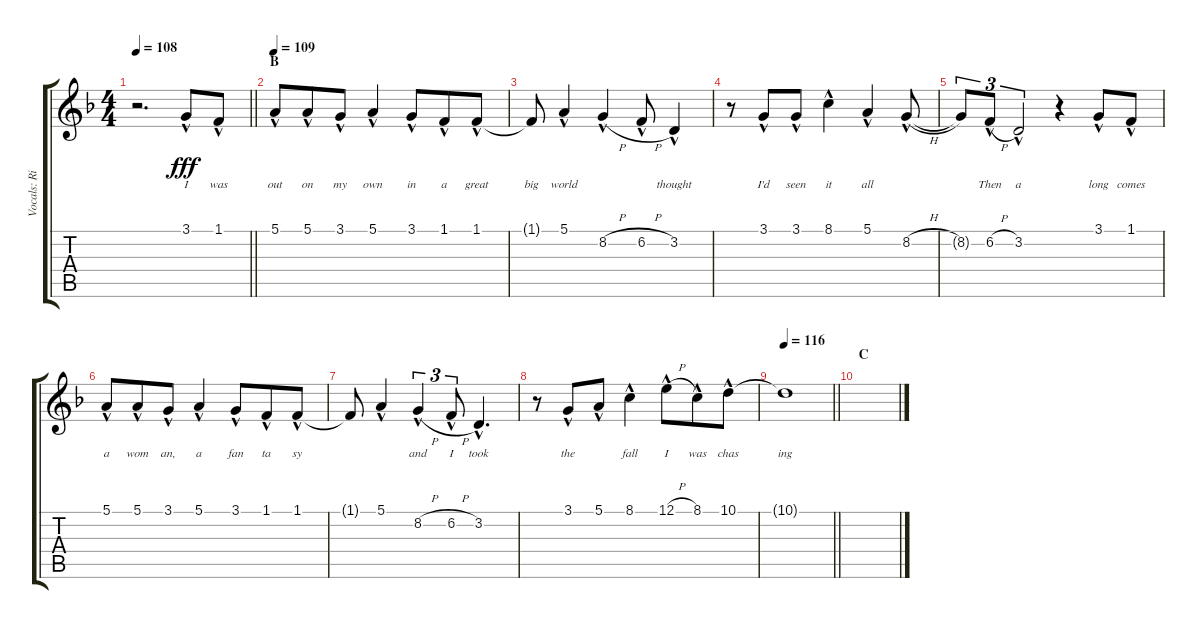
\track ("Vocals: Rik" "Vocals: Ri") {instrument lead2sawtooth}
\staff {score tabs}
\tuning (E4 B3 G3 D3 A2 E2) {hide}
\ts (4 4)
\tempo 108
\clef g2
\barLineRight lightlight
\ks f
r.2{d dy fff} 3.1{hac}.8{lyrics (0 "I") lyrics (1 "") lyrics (2 "") lyrics (3 "") lyrics (4 "")} 1.1{hac}.8{lyrics (0 "was") lyrics (1 "") lyrics (2 "") lyrics (3 "") lyrics (4 "")} |
\section ("" "B")
\tempo 109
5.1{hac}.8{lyrics (0 "out") lyrics (1 "") lyrics (2 "") lyrics (3 "") lyrics (4 "")} 5.1{hac}.8{lyrics (0 "on") lyrics (1 "") lyrics (2 "") lyrics (3 "") lyrics (4 "") beam merge} 3.1{hac}.8{lyrics (0 "my") lyrics (1 "") lyrics (2 "") lyrics (3 "") lyrics (4 "")} 5.1{hac}.4{lyrics (0 "own") lyrics (1 "") lyrics (2 "") lyrics (3 "") lyrics (4 "")} 3.1{hac}.8{lyrics (0 "in") lyrics (1 "") lyrics (2 "") lyrics (3 "") lyrics (4 "") beam merge} 1.1{hac}.8{lyrics (0 "a") lyrics (1 "") lyrics (2 "") lyrics (3 "") lyrics (4 "")} 1.1{hac}.8{lyrics (0 "great") lyrics (1 "") lyrics (2 "") lyrics (3 "") lyrics (4 "")} |
1.1{t}.8{lyrics (0 "big") lyrics (1 "") lyrics (2 "") lyrics (3 "") lyrics (4 "")} 5.1{hac}.4{lyrics (0 "world") lyrics (1 "") lyrics (2 "") lyrics (3 "") lyrics (4 "")} 8.2{h hac}.4{lyrics (0 "") lyrics (1 "") lyrics (2 "") lyrics (3 "") lyrics (4 "")} 6.2{h hac}.8{lyrics (0 "") lyrics (1 "") lyrics (2 "") lyrics (3 "") lyrics (4 "")} 3.2{hac}.4{lyrics (0 "thought") lyrics (1 "") lyrics (2 "") lyrics (3 "") lyrics (4 "")} |
r.8 3.1{hac}.8{lyrics (0 "I'd") lyrics (1 "") lyrics (2 "") lyrics (3 "") lyrics (4 "") beam merge} 3.1{hac}.8{lyrics (0 "seen") lyrics (1 "") lyrics (2 "") lyrics (3 "") lyrics (4 "")} 8.1{hac}.4{lyrics (0 "it") lyrics (1 "") lyrics (2 "") lyrics (3 "") lyrics (4 "")} 5.1{hac}.4{lyrics (0 "all") lyrics (1 "") lyrics (2 "") lyrics (3 "") lyrics (4 "")} 8.2{h hac}.8{lyrics (0 "") lyrics (1 "") lyrics (2 "") lyrics (3 "") lyrics (4 "")} |
8.2{t}.8{tu (3 2) lyrics (0 "") lyrics (1 "") lyrics (2 "") lyrics (3 "") lyrics (4 "")} 6.2{h hac}.8{tu (3 2) lyrics (0 "Then") lyrics (1 "") lyrics (2 "") lyrics (3 "") lyrics (4 "")} 3.2{hac}.2{tu (3 2) lyrics (0 "a") lyrics (1 "") lyrics (2 "") lyrics (3 "") lyrics (4 "")} r.4 3.1{hac}.8{lyrics (0 "long") lyrics (1 "") lyrics (2 "") lyrics (3 "") lyrics (4 "")} 1.1{hac}.8{lyrics (0 "comes") lyrics (1 "") lyrics (2 "") lyrics (3 "") lyrics (4 "")} |
5.1{hac}.8{lyrics (0 "a") lyrics (1 "") lyrics (2 "") lyrics (3 "") lyrics (4 "")} 5.1{hac}.8{lyrics (0 "wom") lyrics (1 "") lyrics (2 "") lyrics (3 "") lyrics (4 "") beam merge} 3.1{hac}.8{lyrics (0 "an,") lyrics (1 "") lyrics (2 "") lyrics (3 "") lyrics (4 "")} 5.1{hac}.4{lyrics (0 "a") lyrics (1 "") lyrics (2 "") lyrics (3 "") lyrics (4 "")} 3.1{hac}.8{lyrics (0 "fan") lyrics (1 "") lyrics (2 "") lyrics (3 "") lyrics (4 "") beam merge} 1.1{hac}.8{lyrics (0 "ta") lyrics (1 "") lyrics (2 "") lyrics (3 "") lyrics (4 "")} 1.1{hac}.8{lyrics (0 "sy") lyrics (1 "") lyrics (2 "") lyrics (3 "") lyrics (4 "")} |
1.1{t}.8{lyrics (0 "") lyrics (1 "") lyrics (2 "") lyrics (3 "") lyrics (4 "")} 5.1{hac}.4{lyrics (0 "") lyrics (1 "") lyrics (2 "") lyrics (3 "") lyrics (4 "")} 8.2{h hac}.4{tu (3 2) lyrics (0 "and") lyrics (1 "") lyrics (2 "") lyrics (3 "") lyrics (4 "")} 6.2{h hac}.8{tu (3 2) lyrics (0 "I") lyrics (1 "") lyrics (2 "") lyrics (3 "") lyrics (4 "")} 3.2{hac}.4{d lyrics (0 "took") lyrics (1 "") lyrics (2 "") lyrics (3 "") lyrics (4 "")} |
r.8 3.1{hac}.8{lyrics (0 "the") lyrics (1 "") lyrics (2 "") lyrics (3 "") lyrics (4 "") beam merge} 5.1{hac}.8{lyrics (0 "") lyrics (1 "") lyrics (2 "") lyrics (3 "") lyrics (4 "")} 8.1{hac}.4{lyrics (0 "fall") lyrics (1 "") lyrics (2 "") lyrics (3 "") lyrics (4 "")} 12.1{h hac}.8{lyrics (0 "I") lyrics (1 "") lyrics (2 "") lyrics (3 "") lyrics (4 "") beam merge} 8.1{hac}.8{lyrics (0 "was") lyrics (1 "") lyrics (2 "") lyrics (3 "") lyrics (4 "")} 10.1{hac}.8{lyrics (0 "chas") lyrics (1 "") lyrics (2 "") lyrics (3 "") lyrics (4 "")} |
\tempo 116
\barLineRight lightlight
10.1{t}.1{lyrics (0 "ing") lyrics (1 "") lyrics (2 "") lyrics (3 "") lyrics (4 "")} |
\section ("" "C")
